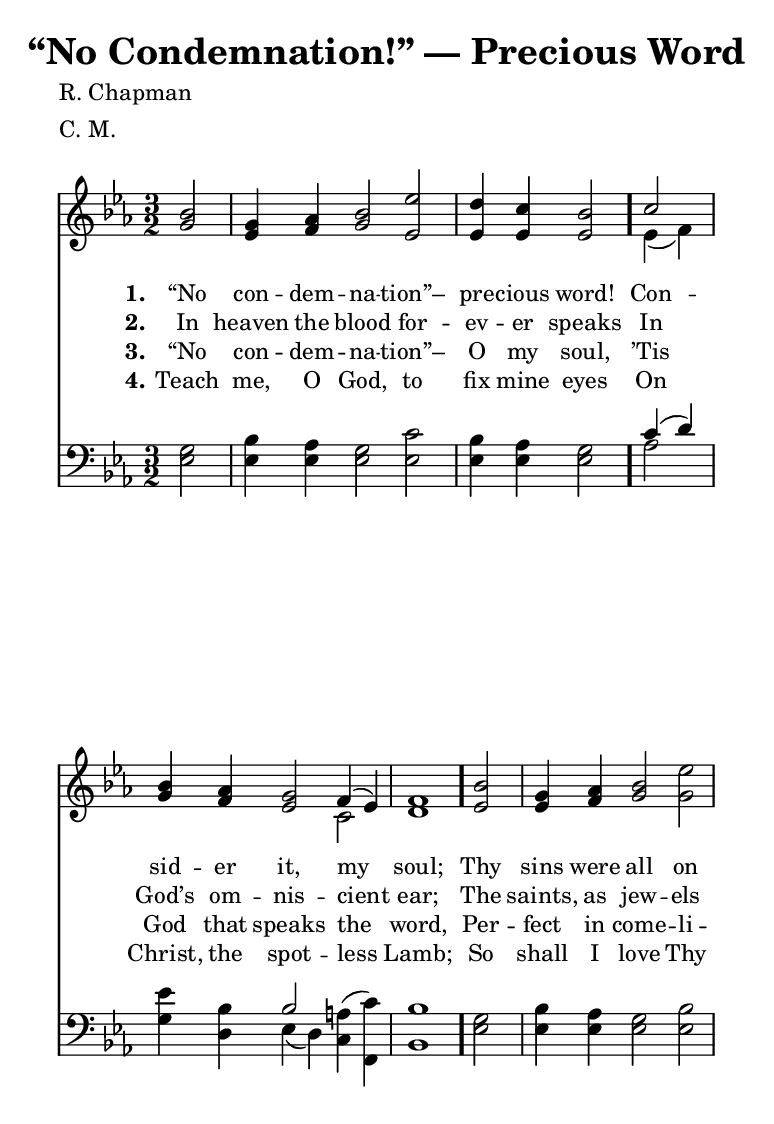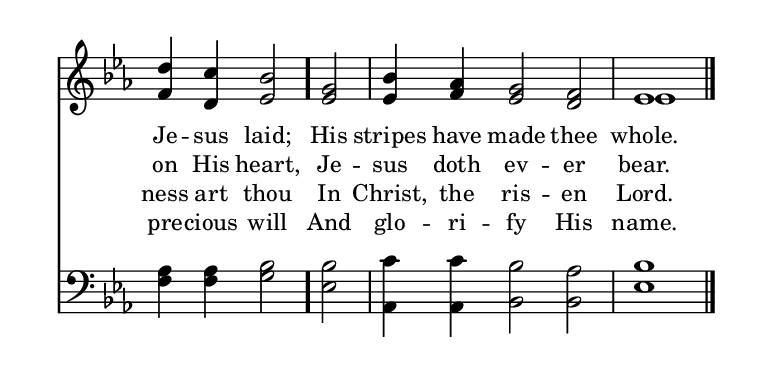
\include "common/global.ily"
\paper {
  \include "common/paper.ily"
  ragged-last-bottom = ##t
  systems-per-page = ##f
}

\header{
  hymnnumber = "151"
  title = "“No Condemnation!” — Precious Word"
  tunename = "Barrow"
  meter = "C. M."
  poet = "R. Chapman"
  composer = ""
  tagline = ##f
}

global = {
  \include "common/overrides.ily"
  \override Staff.TimeSignature.style = #'numbered
  \time 3/2
  \override Score.MetronomeMark.transparent = ##t % hide all fermata changes too
  \tempo 2=80
  \key ees \major
  \partial 2
  \autoBeamOff
}

notesSoprano = {
\global
\relative c'' {

  bes2 | g4 aes bes2 ees | d4 c bes2
  c2 | bes4 aes g2 f4( ees) | f1
  bes2 | g4 aes bes2 ees | d4 c bes2
  g2 | bes4 aes g2 f2 | ees1

  \bar "|."

}
}

notesAlto = {
\global
\relative e' {

  g2 | ees4 f g2 ees | ees4 ees ees2
  ees4( f) | g f ees2 c | d1
  ees2 | ees4 f g2 g | f4 d ees2
  ees2 | ees4 f ees2 d | ees1

}
}

notesTenor = {
\global
\relative a {

  g2 | bes4 aes g2 c | bes4 aes g2
  c4( d) | ees bes bes2 a4( c) | bes1
  g2 | bes4 aes g2 bes | aes4 aes bes2
  bes2 | c4 c bes2 aes | bes1

}
}

notesBass = {
\global
\relative f {

  ees2 | ees4 ees ees2 ees | ees4 ees ees2
  aes2 | g4 d ees( d) c( f,) | bes1
  ees2 | ees4 ees ees2 ees | f4 f g2
  ees2 | aes,4 aes bes2 bes | ees1

}
}

wordsA = \lyricmode {
\set stanza = "1."

“No con -- dem -- na -- tion”– pre -- cious word! \bar "."
Con -- sid -- er it, my soul; \bar "."
Thy sins were all on Je -- sus laid; \bar "."
His stripes have made thee whole. \bar "."

}

wordsB = \lyricmode {
\set stanza = "2."

In heaven the blood for -- ev -- er speaks
In God’s om -- nis -- cient ear;
The saints, as jew -- els on His heart,
Je -- sus doth ev -- er bear.

}

wordsC = \lyricmode {
\set stanza = "3."

“No con -- dem -- na -- tion”– O my soul,
’Tis God that speaks the word,
Per -- fect in come -- li -- ness art thou
In Christ, the ris -- en Lord.

}

wordsD = \lyricmode {
\set stanza = "4."

Teach me, O God, to fix mine eyes
On Christ, the spot -- less Lamb;
So shall I love Thy pre -- cious will
And glo -- ri -- fy His name.

}

\score {
  \context ChoirStaff <<
    \context Staff = upper <<
      \set Staff.autoBeaming = ##f
      \set ChoirStaff.systemStartDelimiter = #'SystemStartBar
      \set ChoirStaff.printPartCombineTexts = ##f
      \partcombine #'(2 . 11) \notesSoprano \notesAlto
      \context NullVoice = sopranos { \voiceOne << \notesSoprano >> }
      \context Lyrics = one   \lyricsto sopranos \wordsA
      \context Lyrics = two   \lyricsto sopranos \wordsB
      \context Lyrics = three \lyricsto sopranos \wordsC
      \context Lyrics = four  \lyricsto sopranos \wordsD
    >>
    \context Staff = men <<
      \set Staff.autoBeaming = ##f
      \clef bass
      \set ChoirStaff.printPartCombineTexts = ##f
      \partcombine #'(2 . 11) \notesTenor \notesBass
    >>
  >>
  \layout {
    \include "common/layout.ily"
  }
  \midi{
    \include "common/midi.ily"
  }
}

\version "2.19.49"  % necessary for upgrading to future LilyPond versions.

% vi:set et ts=2 sw=2 ai nocindent syntax=lilypond:
